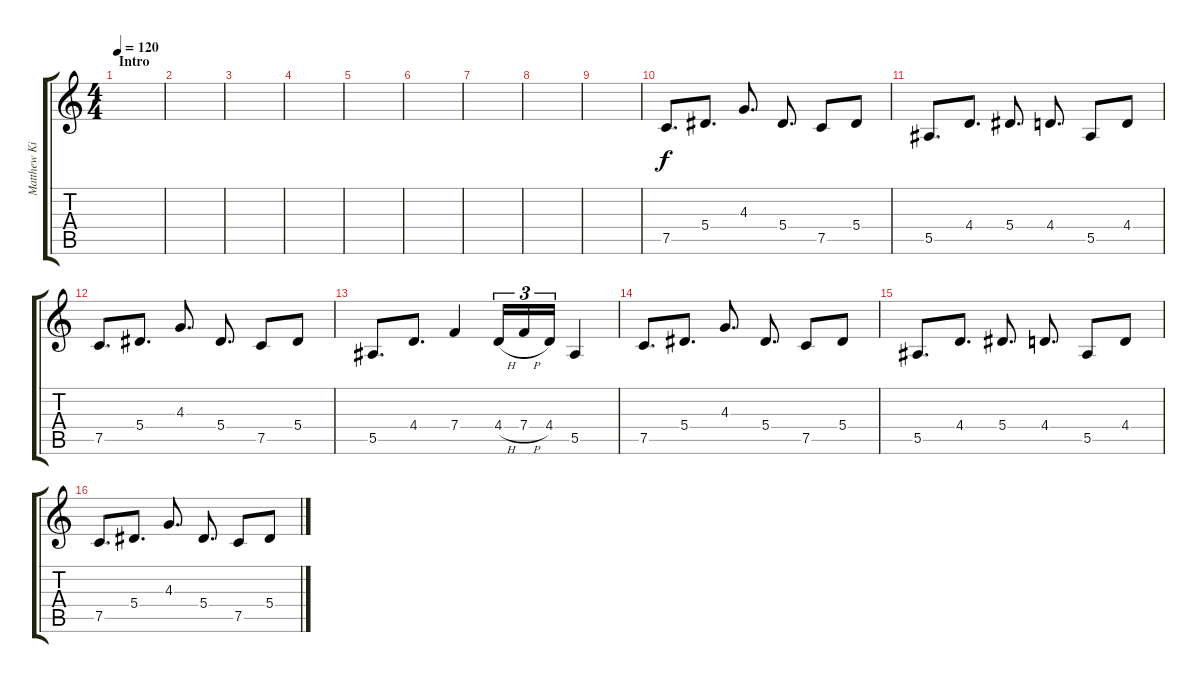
\track ("Matthew Kiichi Heafy" "Matthew Ki") {instrument distortionguitar}
\staff {score tabs}
\tuning (C4 G3 Eb3 Bb2 F2 C2) {hide}
\ts (4 4)
\section ("" "Intro")
\tempo 120
\clef g2
\ks c
|
|
|
|
|
|
|
|
|
7.5.8{d beam Up} 5.4.8{d beam Up} 4.3.8{d} 5.4.8{d} 7.5.8 5.4.8 |
5.5.8{d} 4.4.8{d} 5.4.8{d} 4.4.8{d} 5.5.8 4.4.8 |
7.5.8{d} 5.4.8{d} 4.3.8{d} 5.4.8{d} 7.5.8 5.4.8 |
5.5.8{d} 4.4.8{d} 7.4.4 4.4{h}.16{tu (3 2)} 7.4{h}.16{tu (3 2)} 4.4.16{tu (3 2)} 5.5.4 |
7.5.8{d beam Up} 5.4.8{d beam Up} 4.3.8{d} 5.4.8{d} 7.5.8 5.4.8 |
5.5.8{d} 4.4.8{d} 5.4.8{d} 4.4.8{d} 5.5.8 4.4.8 |
7.5.8{d} 5.4.8{d} 4.3.8{d} 5.4.8{d} 7.5.8 5.4.8
